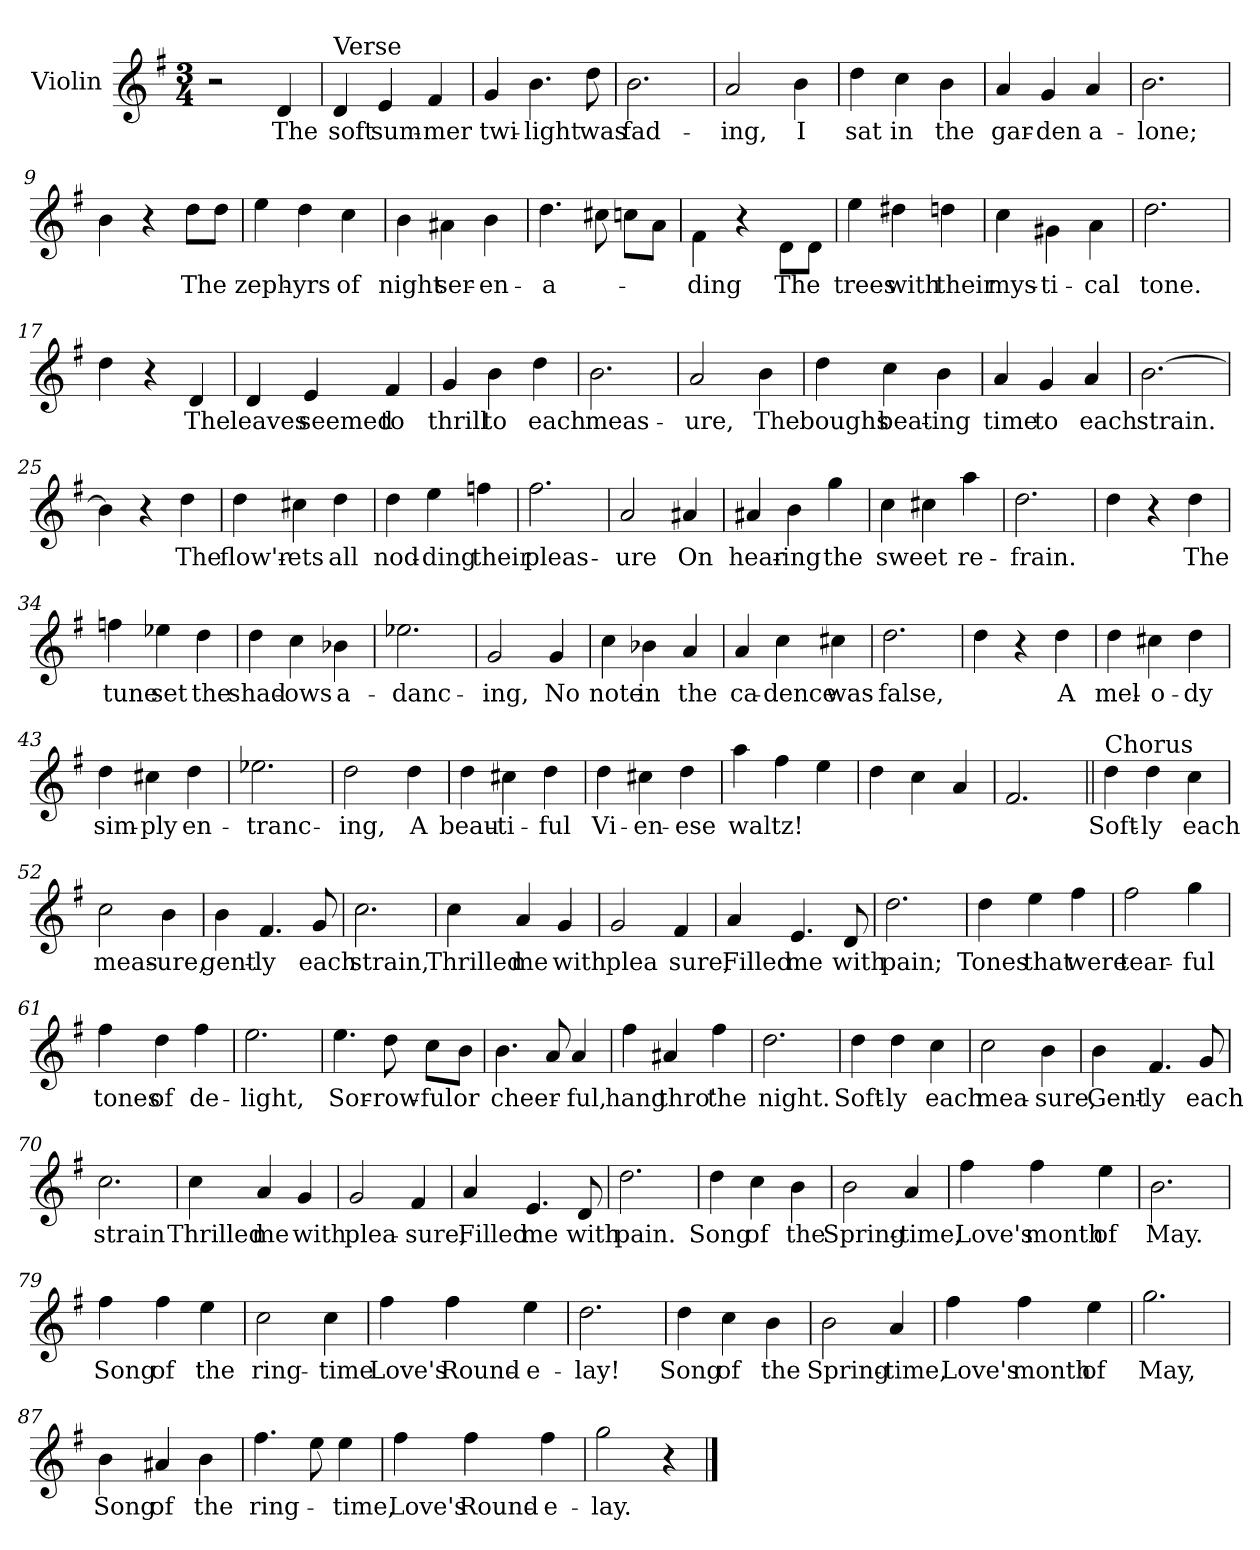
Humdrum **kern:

**kern	**text
*part1	*part1
*staff1	*staff1
*I"Violin	*
*I'Vln	*
*clefG2	*
*k[f#]	*
*G:	*
*M3/4	*
=1	=1
2r	.
4d/	The
=2	=2
!LO:TX:a:t=Verse	!
4d/	soft
4e/	sum-
4f#/	-mer
=3	=3
4g/	twi-
4.b\	-light
8dd\	was
=4	=4
2.b\	fad-
=5	=5
2a/	-ing,
4b\	I
=6	=6
4dd\	sat
4cc\	in
4b\	the
=7	=7
4a/	gar-
4g/	-den
4a/	a-
=8	=8
2.b\	-lone;
!!LO:LB:g=z
=9	=9
4b\	.
4r	.
8dd\L	The
8dd\J	.
=10	=10
4ee\	zeph-
4dd\	-yrs
4cc\	of
=11	=11
4b\	night
4a#X\	ser-
4b\	-en-
=12	=12
4.dd\	-a-
8cc#X\	.
8ccn\L	.
8a\J	.
=13	=13
4f#\	-ding
4r	.
8d\L	The
8d\J	.
=14	=14
4ee\	trees
4dd#X\	with
4ddn\	their
=15	=15
4cc\	mys-
4g#X\	-ti-
4a\	-cal
=16	=16
2.dd\	tone.
!!LO:LB:g=z
=17	=17
4dd\	.
4r	.
4d/	The
=18	=18
4d/	leaves
4e/	seemed
4f#/	to
=19	=19
4g/	thrill
4b\	to
4dd\	each
=20	=20
2.b\	meas-
=21	=21
2a/	-ure,
4b\	The
=22	=22
4dd\	boughs
4cc\	beat-
4b\	-ing
=23	=23
4a/	time
4g/	to
4a/	each
=24	=24
[2.b\	strain.
!!LO:LB:g=z
=25	=25
4b\]	.
4r	.
4dd\	The
=26	=26
4dd\	flow'r-
4cc#X\	-ets
4dd\	all
=27	=27
4dd\	nod-
4ee\	-ding
4ffn\	their
=28	=28
2.ff#\	pleas-
=29	=29
2a/	-ure
4a#X/	On
=30	=30
4a#X/	hear-
4b\	-ing
4gg\	the
=31	=31
4cc\	sweet
4cc#X\	.
4aa\	re-
=32	=32
2.dd\	-frain.
!!LO:LB:g=z
=33	=33
4dd\	.
4r	.
4dd\	The
=34	=34
4ffn\	tune
4ee-X\	set
4dd\	the
=35	=35
4dd\	shad-
4cc\	-ows
4b-X\	a-
=36	=36
2.ee-X\	-danc-
=37	=37
2g/	-ing,
4g/	No
=38	=38
4cc\	note
4b-X\	in
4a/	the
=39	=39
4a/	ca-
4cc\	-dence
4cc#X\	was
=40	=40
2.dd\	false,
!!LO:LB:g=z
=41	=41
4dd\	.
4r	.
4dd\	A
=42	=42
4dd\	mel-
4cc#X\	-o-
4dd\	-dy
=43	=43
4dd\	sim-
4cc#X\	-ply
4dd\	en-
=44	=44
2.ee-X\	-tranc-
=45	=45
2dd\	-ing,
4dd\	A
=46	=46
4dd\	beau-
4cc#X\	-ti-
4dd\	-ful
=47	=47
4dd\	Vi-
4cc#X\	-en-
4dd\	-ese
=48	=48
4aa\	waltz!
4ff#\	.
4ee\	.
=49	=49
4dd\	.
4cc\	.
4a/	.
=50	=50
2.f#/	.
!!LO:LB:g=z
=51||	=51||
!LO:TX:a:t=Chorus	!
4dd\	Soft-
4dd\	-ly
4cc\	each
=52	=52
2cc\	meas-
4b\	-ure,
=53	=53
4b\	gent-
4.f#/	-ly
8g/	each
=54	=54
2.cc\	strain,
=55	=55
4cc\	Thrilled
4a/	me
4g/	with
=56	=56
2g/	plea
4f#/	sure,
=57	=57
4a/	Filled
4.e/	me
8d/	with
=58	=58
2.dd\	pain;
!!LO:LB:g=z
=59	=59
4dd\	Tones
4ee\	that
4ff#\	were
=60	=60
2ff#\	tear-
4gg\	-ful
=61	=61
4ff#\	tones
4dd\	of
4ff#\	de-
=62	=62
2.ee\	-light,
=63	=63
4.ee\	Sor-
8dd\	-row-
8cc\L	-ful
8b\J	or
=64	=64
4.b\	cheer-
8a/	.
4a/	-ful,
=65	=65
4ff#\	hang
4a#X/	thro'
4ff#\	the
=66	=66
2.dd\	night.
!!LO:PB:g=z
=67	=67
4dd\	Soft-
4dd\	-ly
4cc\	each
=68	=68
2cc\	mea-
4b\	-sure,
=69	=69
4b\	Gent-
4.f#/	-ly
8g/	each
=70	=70
2.cc\	strain
=71	=71
4cc\	Thrilled
4a/	me
4g/	with
=72	=72
2g/	plea-
4f#/	-sure,
=73	=73
4a/	Filled
4.e/	me
8d/	with
=74	=74
2.dd\	pain.
!!LO:LB:g=z
=75	=75
4dd\	Song
4cc\	of
4b\	the
=76	=76
2b\	Spring-
4a/	-time,
=77	=77
4ff#\	Love's
4ff#\	month
4ee\	of
=78	=78
2.b\	May.
=79	=79
4ff#\	Song
4ff#\	of
4ee\	the
=80	=80
2cc\	ring-
4cc\	-time
=81	=81
4ff#\	Love's
4ff#\	Round-
4ee\	-e-
=82	=82
2.dd\	-lay!
!!LO:LB:g=z
=83	=83
4dd\	Song
4cc\	of
4b\	the
=84	=84
2b\	Spring-
4a/	-time,
=85	=85
4ff#\	Love's
4ff#\	month
4ee\	of
=86	=86
2.gg\	May,
=87	=87
4b\	Song
4a#X/	of
4b\	the
=88	=88
4.ff#\	ring-
8ee\	.
4ee\	-time,
=89	=89
4ff#\	Love's
4ff#\	Round-
4ff#\	-e-
=90	=90
2gg\	-lay.
4r	.
==	==
*-	*-
